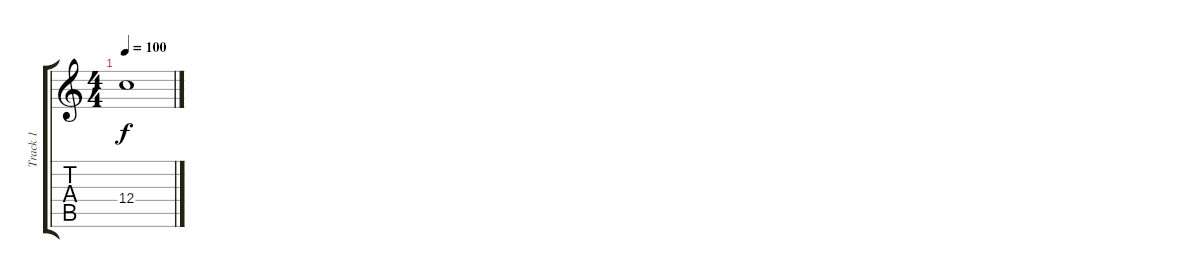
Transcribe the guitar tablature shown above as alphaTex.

\track ("Track 1" "Track 1") {instrument distortionguitar}
\staff {score tabs}
\tuning (D4 A3 F3 C3 G2 C2) {hide}
\ts (4 4)
\tempo 100
\clef g2
\ks c
12.4.1{dy f}
